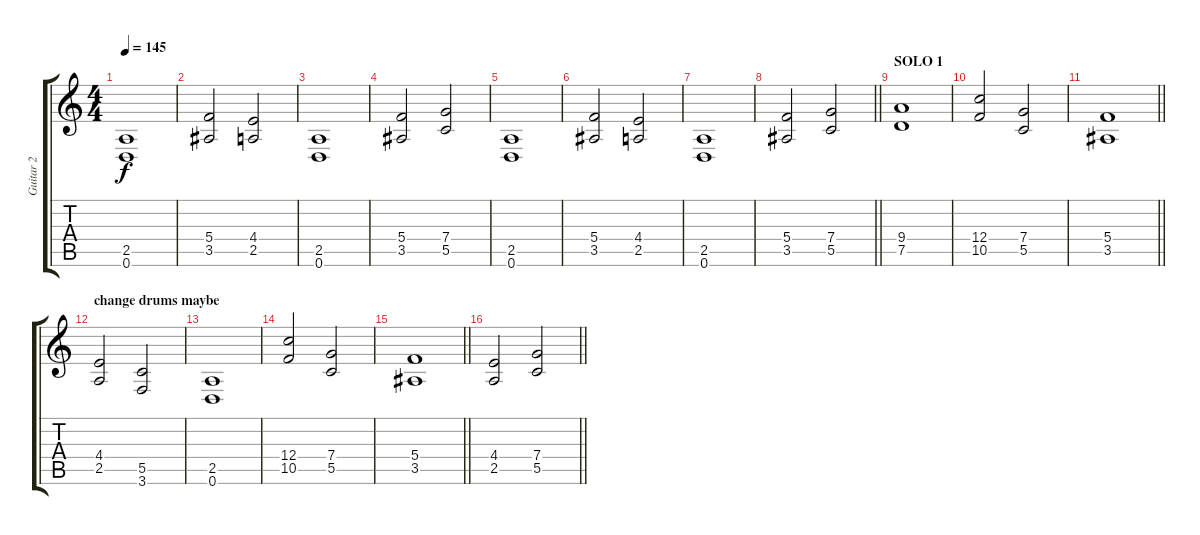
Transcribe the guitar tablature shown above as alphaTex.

\track ("Guitar 2" "Guitar 2") {instrument distortionguitar}
\staff {score tabs}
\tuning (D4 A3 F3 C3 G2 D2) {hide}
\ts (4 4)
\tempo 145
\clef g2
\ks c
(2.5 0.6).1{dy f} |
(5.4 3.5).2 (4.4 2.5).2 |
(2.5 0.6).1 |
(5.4 3.5).2 (7.4 5.5).2 |
(2.5 0.6).1 |
(5.4 3.5).2 (4.4 2.5).2 |
(2.5 0.6).1 |
\barLineRight lightlight
(5.4 3.5).2 (7.4 5.5).2 |
\section ("" "SOLO 1")
(9.4 7.5).1 |
(12.4 10.5).2 (7.4 5.5).2 |
\barLineRight lightlight
(5.4 3.5).1 |
\section ("" "change drums maybe")
(4.4 2.5).2 (5.5 3.6).2 |
(2.5 0.6).1 |
(12.4 10.5).2 (7.4 5.5).2 |
\barLineRight lightlight
(5.4 3.5).1 |
\barLineRight lightlight
(4.4 2.5).2 (7.4 5.5).2
